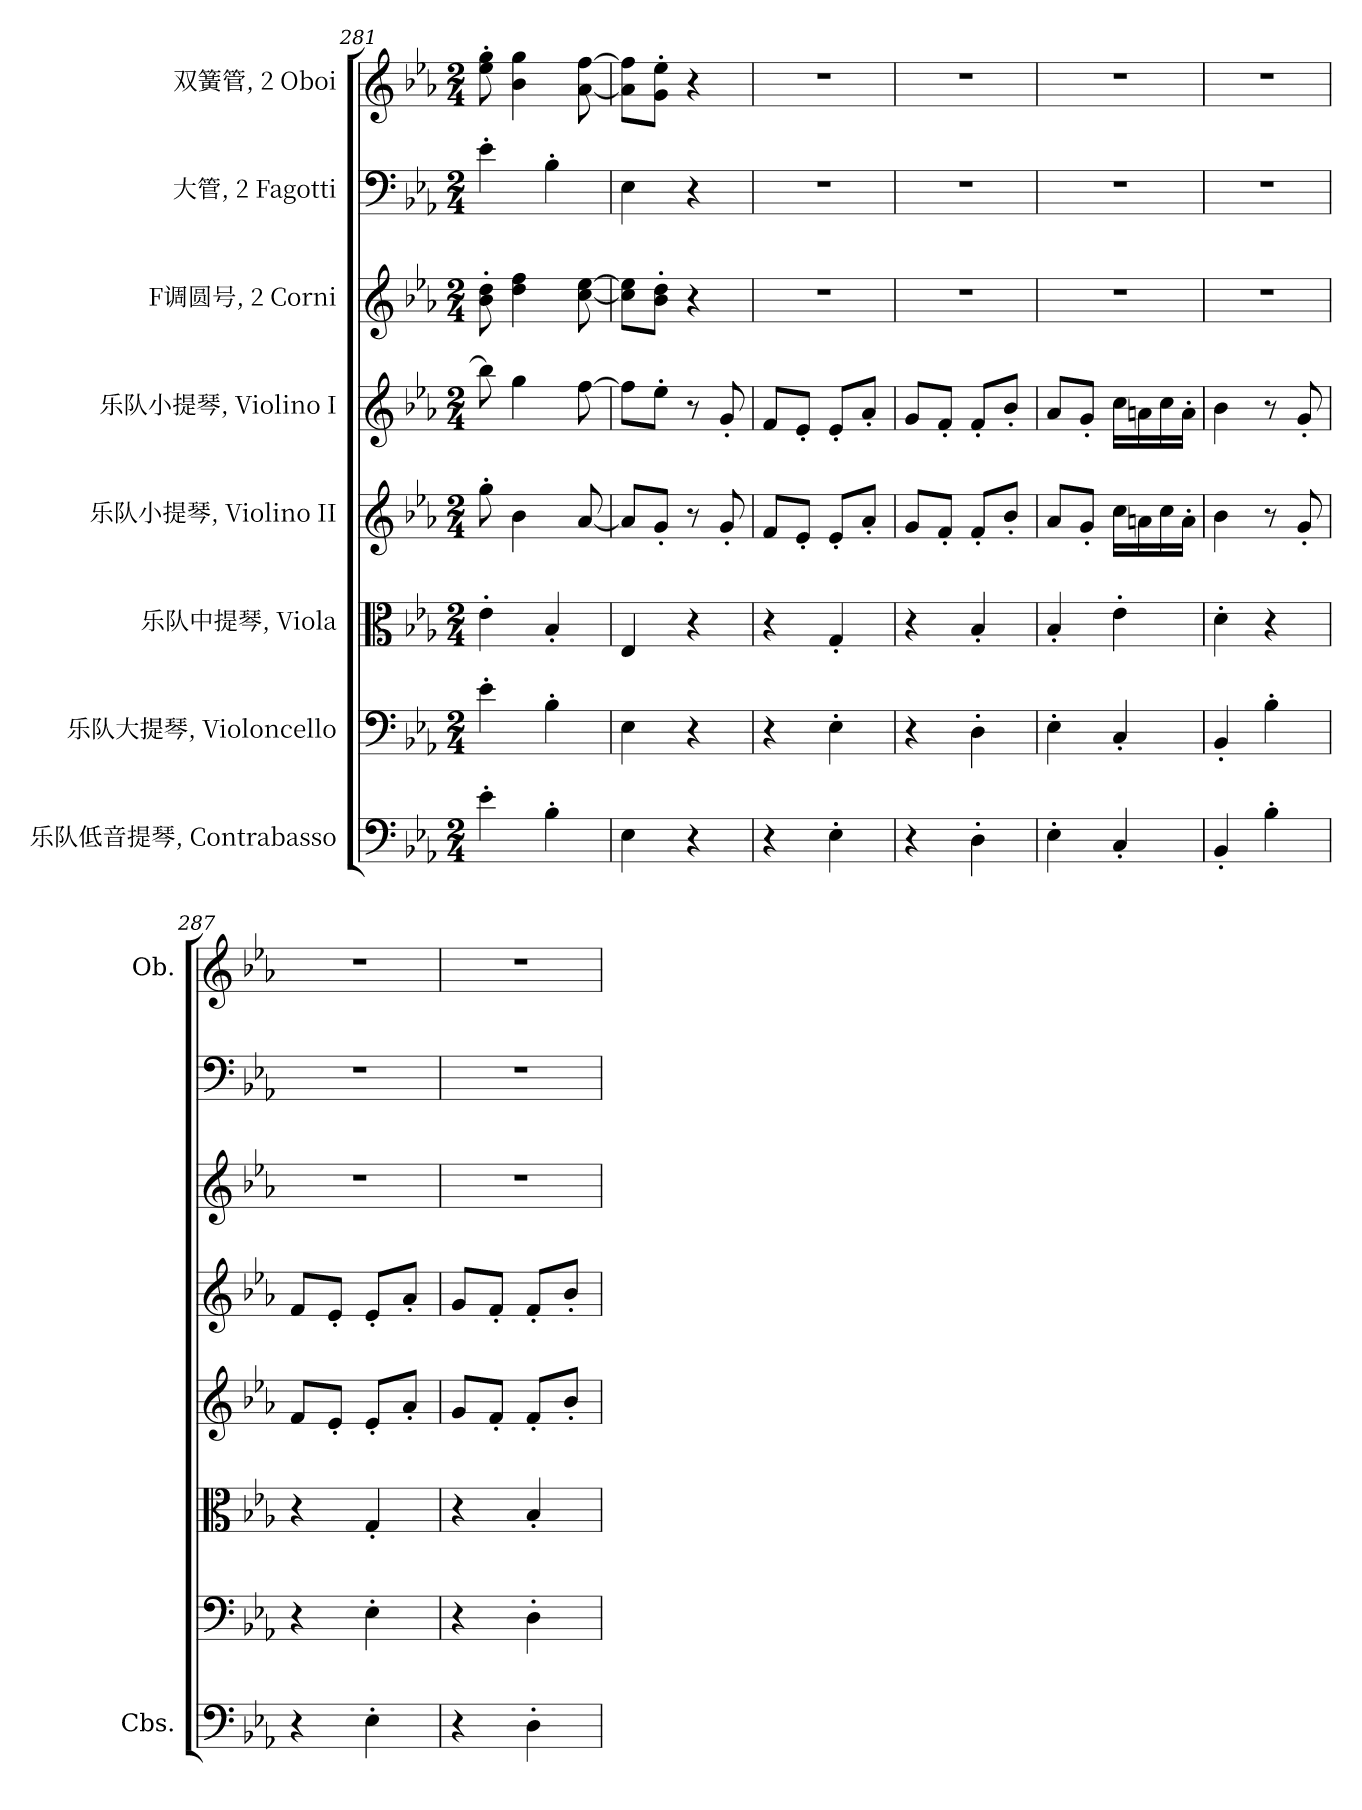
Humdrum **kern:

**kern	**kern	**kern	**kern	**kern	**kern	**kern	**kern
*part8	*part7	*part6	*part5	*part4	*part3	*part2	*part1
*staff8	*staff7	*staff6	*staff5	*staff4	*staff3	*staff2	*staff1
*I"乐队低音提琴, Contrabasso	*I"乐队大提琴, Violoncello	*I"乐队中提琴, Viola	*I"乐队小提琴, Violino II	*I"乐队小提琴, Violino I	*I"F调圆号, 2 Corni	*I"大管, 2 Fagotti	*I"双簧管, 2 Oboi
*I'Cbs.	*	*	*	*	*	*	*I'Ob.
*clefF4	*clefF4	*clefC3	*clefG2	*clefG2	*clefG2	*clefF4	*clefG2
*ITrd7c12	*	*	*	*	*ITrd4c7	*	*
*k[b-e-a-]	*k[b-e-a-]	*k[b-e-a-]	*k[b-e-a-]	*k[b-e-a-]	*k[b-e-a-d-]	*k[b-e-a-]	*k[b-e-a-]
*M2/4	*M2/4	*M2/4	*M2/4	*M2/4	*M2/4	*M2/4	*M2/4
=281	=281	=281	=281	=281	=281	=281	=281
4E-'\	4e-'\	4e-'\	8gg'\	8bb-\]	8e-\' 8g\'	4e-'\	8ee-\' 8gg\'
.	.	.	4b-\	4gg\	4g\ 4b-\	.	4b-\ 4gg\
4BB-'\	4B-'\	4B-'/	.	.	.	4B-'\	.
.	.	.	[8a-/	[8ff\	[8f\ [8a-\	.	[8a-\ [8ff\
=282	=282	=282	=282	=282	=282	=282	=282
4EE-\	4E-\	4E-/	8a-/L]	8ff\L]	8f\] 8a-\]L	4E-\	8a-\] 8ff\]L
.	.	.	8g'/J	8ee-'\J	8e-\' 8g\'J	.	8g\' 8ee-\'J
4r	4r	4r	8r	8r	4r	4r	4r
.	.	.	8g'/	8g'/	.	.	.
=283	=283	=283	=283	=283	=283	=283	=283
4r	4r	4r	8f/L	8f/L	2r	2r	2r
.	.	.	8e-'/J	8e-'/J	.	.	.
4EE-'\	4E-'\	4G'/	8e-'/L	8e-'/L	.	.	.
.	.	.	8a-'/J	8a-'/J	.	.	.
!!LO:PB:g=z
=284	=284	=284	=284	=284	=284	=284	=284
4r	4r	4r	8g/L	8g/L	2r	2r	2r
.	.	.	8f'/J	8f'/J	.	.	.
4DD'\	4D'\	4B-'/	8f'/L	8f'/L	.	.	.
.	.	.	8b-'/J	8b-'/J	.	.	.
=285	=285	=285	=285	=285	=285	=285	=285
4EE-'\	4E-'\	4B-'/	8a-/L	8a-/L	2r	2r	2r
.	.	.	8g'/J	8g'/J	.	.	.
4CC'/	4C'/	4e-'\	16cc\LL	16cc\LL	.	.	.
.	.	.	16an\	16an\	.	.	.
.	.	.	16cc\	16cc\	.	.	.
.	.	.	16a'\JJ	16a'\JJ	.	.	.
=286	=286	=286	=286	=286	=286	=286	=286
4BBB-'/	4BB-'/	4d'\	4b-\	4b-\	2r	2r	2r
4BB-'\	4B-'\	4r	8r	8r	.	.	.
.	.	.	8g'/	8g'/	.	.	.
=287	=287	=287	=287	=287	=287	=287	=287
4r	4r	4r	8f/L	8f/L	2r	2r	2r
.	.	.	8e-'/J	8e-'/J	.	.	.
4EE-'\	4E-'\	4G'/	8e-'/L	8e-'/L	.	.	.
.	.	.	8a-'/J	8a-'/J	.	.	.
=288	=288	=288	=288	=288	=288	=288	=288
4r	4r	4r	8g/L	8g/L	2r	2r	2r
.	.	.	8f'/J	8f'/J	.	.	.
4DD'\	4D'\	4B-'/	8f'/L	8f'/L	.	.	.
.	.	.	8b-'/J	8b-'/J	.	.	.
=	=	=	=	=	=	=	=
*-	*-	*-	*-	*-	*-	*-	*-
